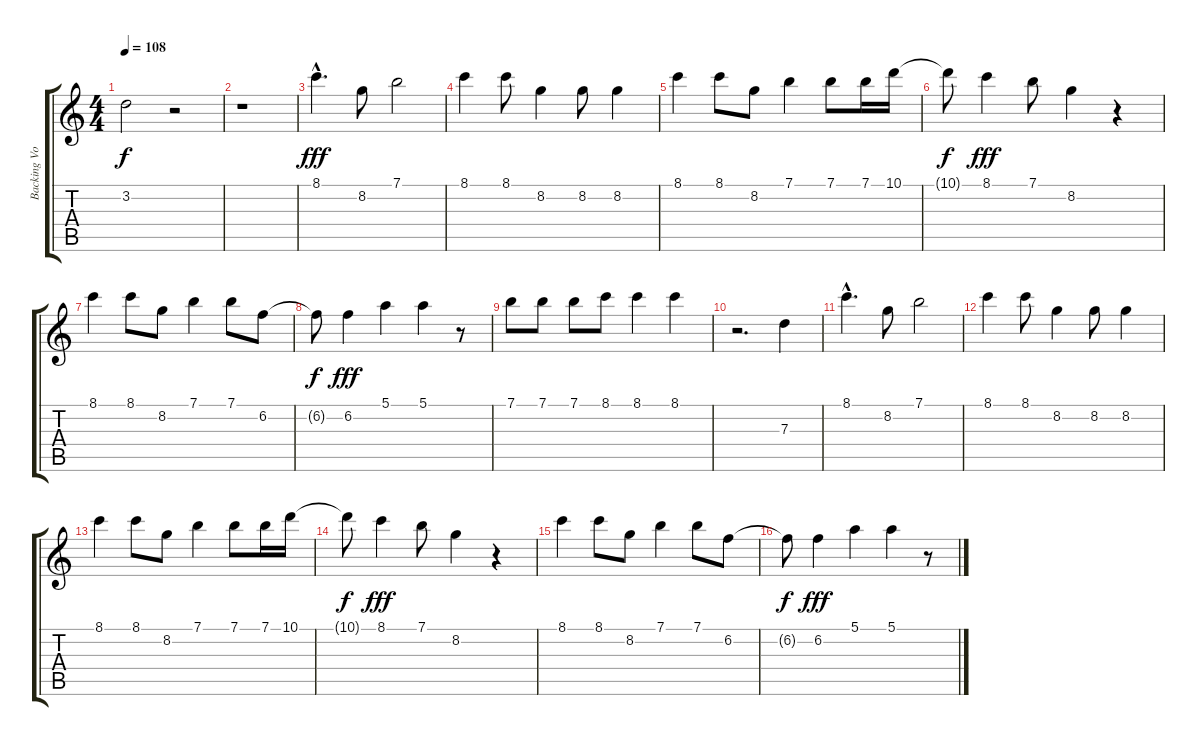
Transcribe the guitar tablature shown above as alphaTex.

\track ("Backing Vocals" "Backing Vo") {instrument overdrivenguitar}
\staff {score tabs}
\tuning (E4 B3 G3 D3 A2 E2) {hide}
\ts (4 4)
\tempo 108
\clef g2
\ks c
3.2{t}.2{dy f} r.2 |
r.1 |
8.1{hac}.4{d dy fff} 8.2.8 7.1.2 |
8.1.4 8.1.8 8.2.4 8.2.8 8.2.4 |
8.1.4 8.1.8 8.2.8 7.1.4 7.1.8 7.1.16 10.1.16 |
10.1{t}.8{dy f} 8.1.4{dy fff} 7.1.8 8.2.4 r.4 |
8.1.4 8.1.8 8.2.8 7.1.4 7.1.8 6.2.8 |
6.2{t}.8{dy f} 6.2.4{dy fff} 5.1.4 5.1.4 r.8 |
7.1.8 7.1.8 7.1.8 8.1.8 8.1.4 8.1.4 |
r.2{d} 7.3.4 |
8.1{hac}.4{d} 8.2.8 7.1.2 |
8.1.4 8.1.8 8.2.4 8.2.8 8.2.4 |
8.1.4 8.1.8 8.2.8 7.1.4 7.1.8 7.1.16 10.1.16 |
10.1{t}.8{dy f} 8.1.4{dy fff} 7.1.8 8.2.4 r.4 |
8.1.4 8.1.8 8.2.8 7.1.4 7.1.8 6.2.8 |
6.2{t}.8{dy f} 6.2.4{dy fff} 5.1.4 5.1.4 r.8
